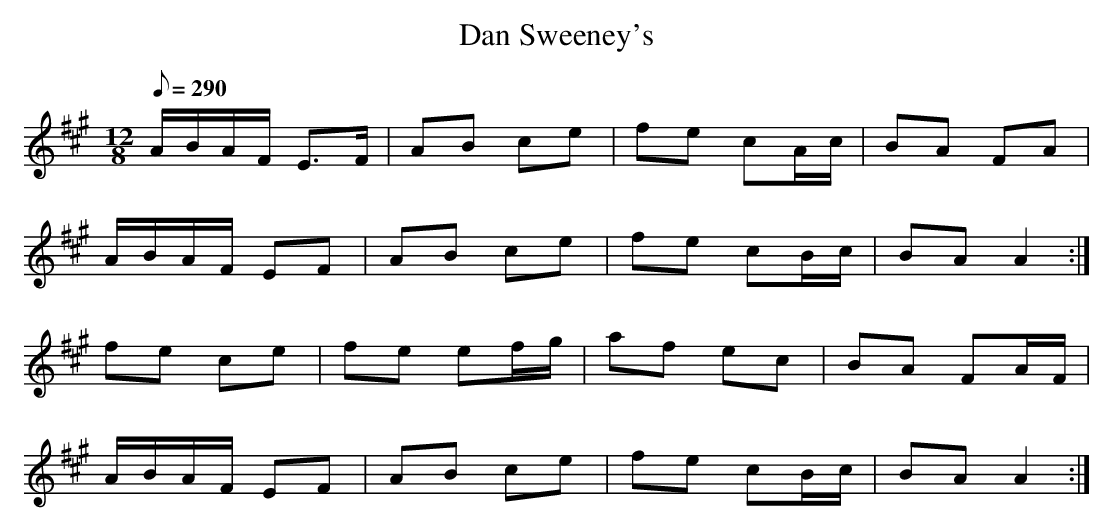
X:1
T: Dan Sweeney's
L: 1/8
M: 12/8
Q: 290
K: A
A/B/A/F/ E>F|AB ce|fe cA/c/|BA FA|
A/B/A/F/ EF|AB ce|fe cB/c/|BA A2 :|
fe ce|fe ef/g/|af ec|BA FA/F/|
A/B/A/F/ EF|AB ce|fe cB/c/|BA A2 :|
